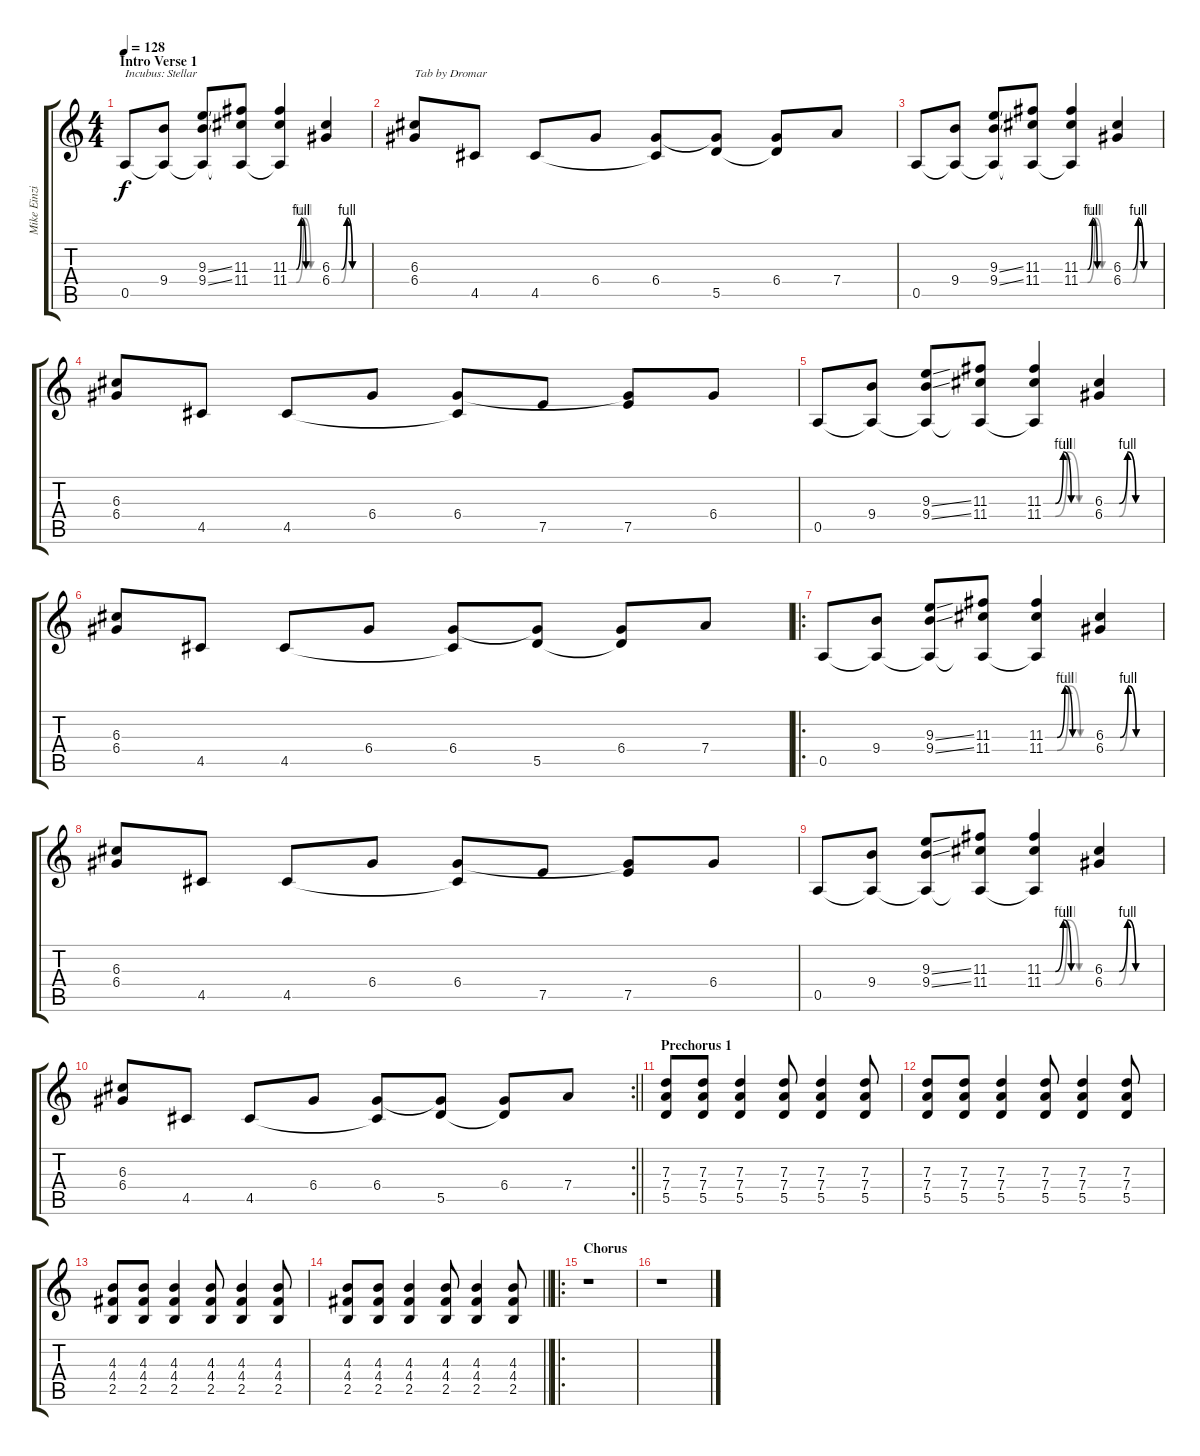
\track ("Mike Einziger" "Mike Einzi") {instrument electricguitarjazz}
\staff {score tabs}
\tuning (E4 B3 G3 D3 A2 E2) {hide}
\ts (4 4)
\section ("" "Intro Verse 1")
\tempo 128
\clef g2
\ks c
0.5.8{txt "Incubus: Stellar" dy f instrument electricguitarjazz} (9.4 0.5{t}).8 (9.3{ss} 9.4{ss} 0.5{t}).8 (11.3 11.4 0.5{t}).8 (11.3{be (custom 0 0 15 0 25 4 35 0 45 0 60 0)} 11.4{be (custom 0 0 15 0 30 4 45 0 60 0)} 0.5{t}).4 (6.3{be (custom 0 0 16 0 25 4 34 0 45 0 60 0)} 6.4{be (custom 0 0 16 0 25 4 34 0 45 0 60 0)}).4 |
(6.3 6.4).8{txt "Tab by Dromar"} 4.5.8 4.5.8 6.4.8 (6.4 4.5{t}).8 (6.4{t} 5.5).8 (6.4 5.5{t}).8 7.4.8 |
0.5.8 (9.4 0.5{t}).8 (9.3{ss} 9.4{ss} 0.5{t}).8 (11.3 11.4 0.5{t}).8 (11.3{be (custom 0 0 15 0 25 4 35 0 45 0 60 0)} 11.4{be (custom 0 0 15 0 30 4 45 0 60 0)} 0.5{t}).4 (6.3{be (custom 0 0 16 0 25 4 34 0 45 0 60 0)} 6.4{be (custom 0 0 16 0 25 4 34 0 45 0 60 0)}).4 |
(6.3 6.4).8 4.5.8 4.5.8 6.4.8 (6.4 4.5{t}).8 7.5.8 (6.4{t} 7.5).8 6.4.8 |
0.5.8 (9.4 0.5{t}).8 (9.3{ss} 9.4{ss} 0.5{t}).8 (11.3 11.4 0.5{t}).8 (11.3{be (custom 0 0 15 0 25 4 35 0 45 0 60 0)} 11.4{be (custom 0 0 15 0 30 4 45 0 60 0)} 0.5{t}).4 (6.3{be (custom 0 0 16 0 25 4 34 0 45 0 60 0)} 6.4{be (custom 0 0 16 0 25 4 34 0 45 0 60 0)}).4 |
(6.3 6.4).8 4.5.8 4.5.8 6.4.8 (6.4 4.5{t}).8 (6.4{t} 5.5).8 (6.4 5.5{t}).8 7.4.8 |
\ro
0.5.8 (9.4 0.5{t}).8 (9.3{ss} 9.4{ss} 0.5{t}).8 (11.3 11.4 0.5{t}).8 (11.3{be (custom 0 0 15 0 25 4 35 0 45 0 60 0)} 11.4{be (custom 0 0 15 0 30 4 45 0 60 0)} 0.5{t}).4 (6.3{be (custom 0 0 16 0 25 4 34 0 45 0 60 0)} 6.4{be (custom 0 0 16 0 25 4 34 0 45 0 60 0)}).4 |
(6.3 6.4).8 4.5.8 4.5.8 6.4.8 (6.4 4.5{t}).8 7.5.8 (6.4{t} 7.5).8 6.4.8 |
0.5.8 (9.4 0.5{t}).8 (9.3{ss} 9.4{ss} 0.5{t}).8 (11.3 11.4 0.5{t}).8 (11.3{be (custom 0 0 15 0 25 4 35 0 45 0 60 0)} 11.4{be (custom 0 0 15 0 30 4 45 0 60 0)} 0.5{t}).4 (6.3{be (custom 0 0 16 0 25 4 34 0 45 0 60 0)} 6.4{be (custom 0 0 16 0 25 4 34 0 45 0 60 0)}).4 |
\rc 2
\barLineRight lightlight
(6.3 6.4).8 4.5.8 4.5.8 6.4.8 (6.4 4.5{t}).8 (6.4{t} 5.5).8 (6.4 5.5{t}).8 7.4.8 |
\section ("" "Prechorus 1")
(7.3 7.4 5.5).8{instrument distortionguitar} (7.3 7.4 5.5).8 (7.3 7.4 5.5).4 (7.3 7.4 5.5).8 (7.3 7.4 5.5).4 (7.3 7.4 5.5).8 |
(7.3 7.4 5.5).8 (7.3 7.4 5.5).8 (7.3 7.4 5.5).4 (7.3 7.4 5.5).8 (7.3 7.4 5.5).4 (7.3 7.4 5.5).8 |
(4.3 4.4 2.5).8 (4.3 4.4 2.5).8 (4.3 4.4 2.5).4 (4.3 4.4 2.5).8 (4.3 4.4 2.5).4 (4.3 4.4 2.5).8 |
\barLineRight lightlight
(4.3 4.4 2.5).8 (4.3 4.4 2.5).8 (4.3 4.4 2.5).4 (4.3 4.4 2.5).8 (4.3 4.4 2.5).4 (4.3 4.4 2.5).8 |
\ro
\section ("" "Chorus")
r.1 |
r.1
